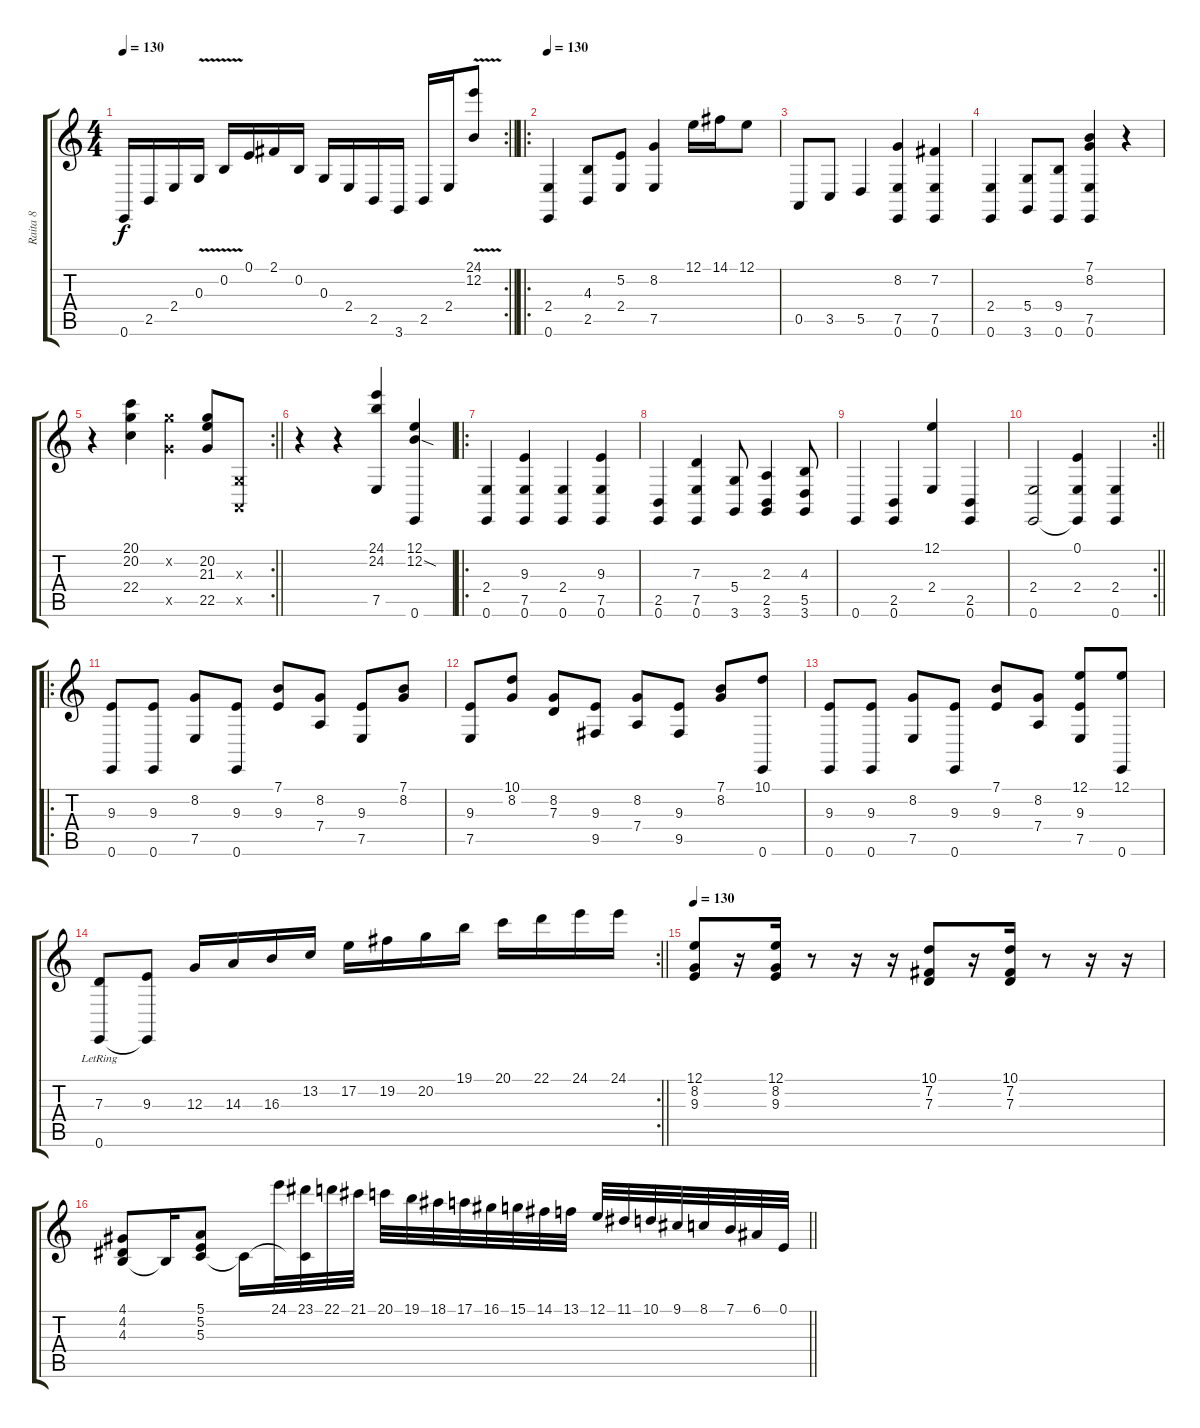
\track ("Raita 8" "Raita 8") {instrument acousticgrandpiano}
\staff {score tabs}
\tuning (E4 B3 G3 D3 A2 E2) {hide}
\rc 2
\ts (4 4)
\tempo 130
\clef g2
\barLineRight lightlight
\ks c
0.6.16{dy f} 2.5.16 2.4.16 0.3{v}.16 0.2{v}.16 0.1.16 2.1.16 0.2.16 0.3.16 2.4.16 2.5.16 3.6.16 2.5.16 2.4.16 (24.1 12.2{v}).8 |
\ro
\tempo 130
(2.4 0.6).4{instrument electricguitarjazz} (4.3 2.5).8 (5.2 2.4).8 (8.2 7.5).4 12.1.16 14.1.16 12.1.8 |
0.5.8 3.5.8 5.5.4 (8.2 7.5 0.6).4 (7.2 7.5 0.6).4 |
(2.4 0.6).4 (5.4 3.6).8 (9.4 0.6).8 (7.1 8.2 7.5 0.6).4 r.4 |
\rc 2
\barLineRight lightlight
r.4 (20.1 20.2 22.4).4 (20.2{x} 22.5{x}).4 (20.2 21.3 22.5).8 (0.3{x} 0.5{x}).8 |
r.4 r.4 (24.1 24.2 7.5).4 (12.1 12.2{sod} 0.6).4 |
\ro
(2.4 0.6).4 (9.3 7.5 0.6).4 (2.4 0.6).4 (9.3 7.5 0.6).4 |
(2.5 0.6).4 (7.3 7.5 0.6).4 (5.4 3.6).8 (2.3 2.5 3.6).4 (4.3 5.5 3.6).8 |
0.6.4 (2.5 0.6).4 (12.1 2.4).4 (2.5 0.6).4 |
\rc 2
\barLineRight lightlight
(2.4 0.6).2 (0.1 2.4 0.6{t}).4 (2.4 0.6).4 |
\ro
(9.3 0.6).8{volume 16 instrument electricgrandpiano} (9.3 0.6).8 (8.2 7.5).8 (9.3 0.6).8 (7.1 9.3).8 (8.2 7.4).8 (9.3 7.5).8 (7.1 8.2).8 |
(9.3 7.5).8 (10.1 8.2).8 (8.2 7.3).8 (9.3 9.5).8 (8.2 7.4).8 (9.3 9.5).8 (7.1 8.2).8 (10.1 0.6).8 |
(9.3 0.6).8{volume 16 instrument electricgrandpiano} (9.3 0.6).8 (8.2 7.5).8 (9.3 0.6).8 (7.1 9.3).8 (8.2 7.4).8 (12.1 9.3 7.5).8 (12.1 0.6).8 |
\rc 2
\barLineRight lightlight
(7.3{lr} 0.6).8 (9.3 0.6{t}).8 12.3.16 14.3.16 16.3.16 13.2.16 17.2.16 19.2.16 20.2.16 19.1.16 20.1.16 22.1.16 24.1.16 24.1.16 |
\tempo 130
(12.1 8.2 9.3).8{instrument electricgrandpiano} r.16 (12.1 8.2 9.3).16 r.8 r.16 r.16 (10.1 7.2 7.3).8 r.16 (10.1 7.2 7.3).16 r.8 r.16 r.16 |
\barLineRight lightlight
(4.1 4.2 4.3).8{instrument honkytonkpiano} 4.3{t}.16 (5.1 5.2 5.3).8 5.3{t}.16 24.1.32 (23.1 5.3{t}).32 22.1.32 21.1.32 20.1.32 19.1.32 18.1.32 17.1.32 16.1.32 15.1.32 14.1.32 13.1.32 12.1.32 11.1.32 10.1.32 9.1.32 8.1.32 7.1.32 6.1.32 0.1.32
